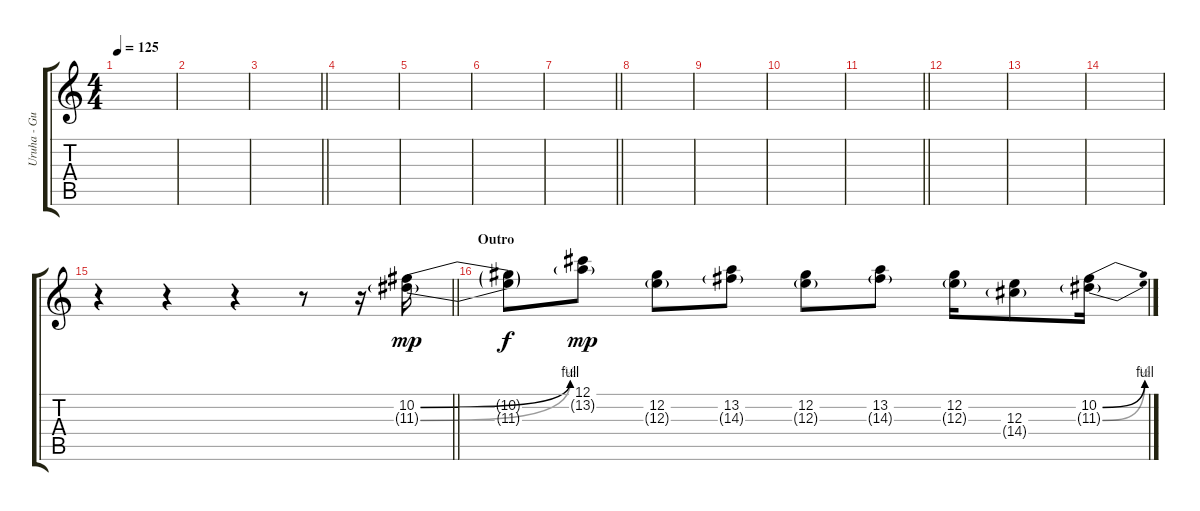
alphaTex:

\track ("Uruha - Guitar 3" "Uruha - Gu") {instrument electricguitarclean}
\staff {score tabs}
\tuning (Db4 Ab3 E3 B2 Gb2 B1) {hide}
\ts (4 4)
\tempo 125
\clef g2
\ks c
|
|
\barLineRight lightlight
|
|
|
|
\barLineRight lightlight
|
\section ("" "")
|
|
|
\barLineRight lightlight
|
|
|
|
\barLineRight lightlight
r.4{instrument distortionguitar} r.4 r.4 r.8 r.16 (10.2{be (bend 0 0 60 4)} 11.3{be (bend 0 0 60 2) g}).16{dy mp} |
\section ("" "Outro")
(10.2{t} 11.3{t}).8{dy f} (12.1 13.2{g}).8{dy mp} (12.2 12.3{g}).8 (13.2 14.3{g}).8 (12.2 12.3{g}).8 (13.2 14.3{g}).8 (12.2 12.3{g}).16 (12.3 14.4{g}).8 (10.2{be (bend 0 0 60 4)} 11.3{be (bend 0 0 60 2) g}).16
